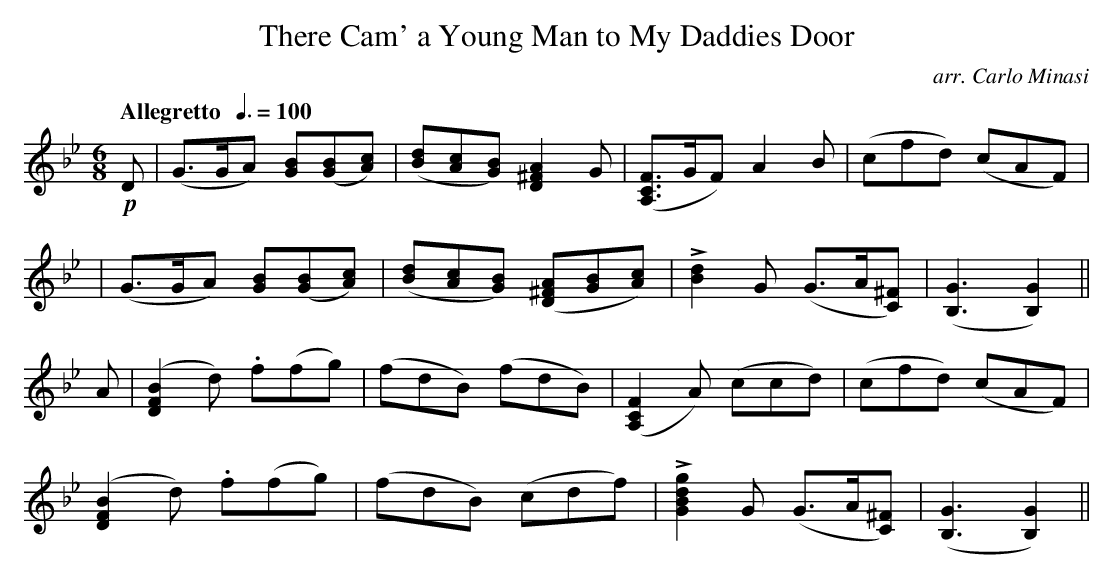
X:1
T:There Cam' a Young Man to My Daddies Door
C:arr. Carlo Minasi
M:6/8
L:1/8
Q:"Allegretto  "3/8=100
K:Bb major
!p!D|(G>GA) [BG]([BG][cA)]|([dB][cA][BG]) [A2^F2D2] G|\
([FCA,]>GF) A2 B|(cfd) (cAF)|
|(G>GA) [BG]([BG][cA)]|([dB][cA][BG]) ([A^FD][BG][cA])|\
L[d2B2] G (G>A[^FC])|([G3B,3] [G2B,2])||
A|([B2F2D2] d) .f(fg)|(fdB) (fdB)|\
([F2C2A,2] A) (ccd)|(cfd) (cAF)|
([B2F2D2] d) .f(fg)|(fdB) (cdf)|\
L[g2d2B2G2] G (G>A[^FC])|([G3B,3] [G2B,2])||
